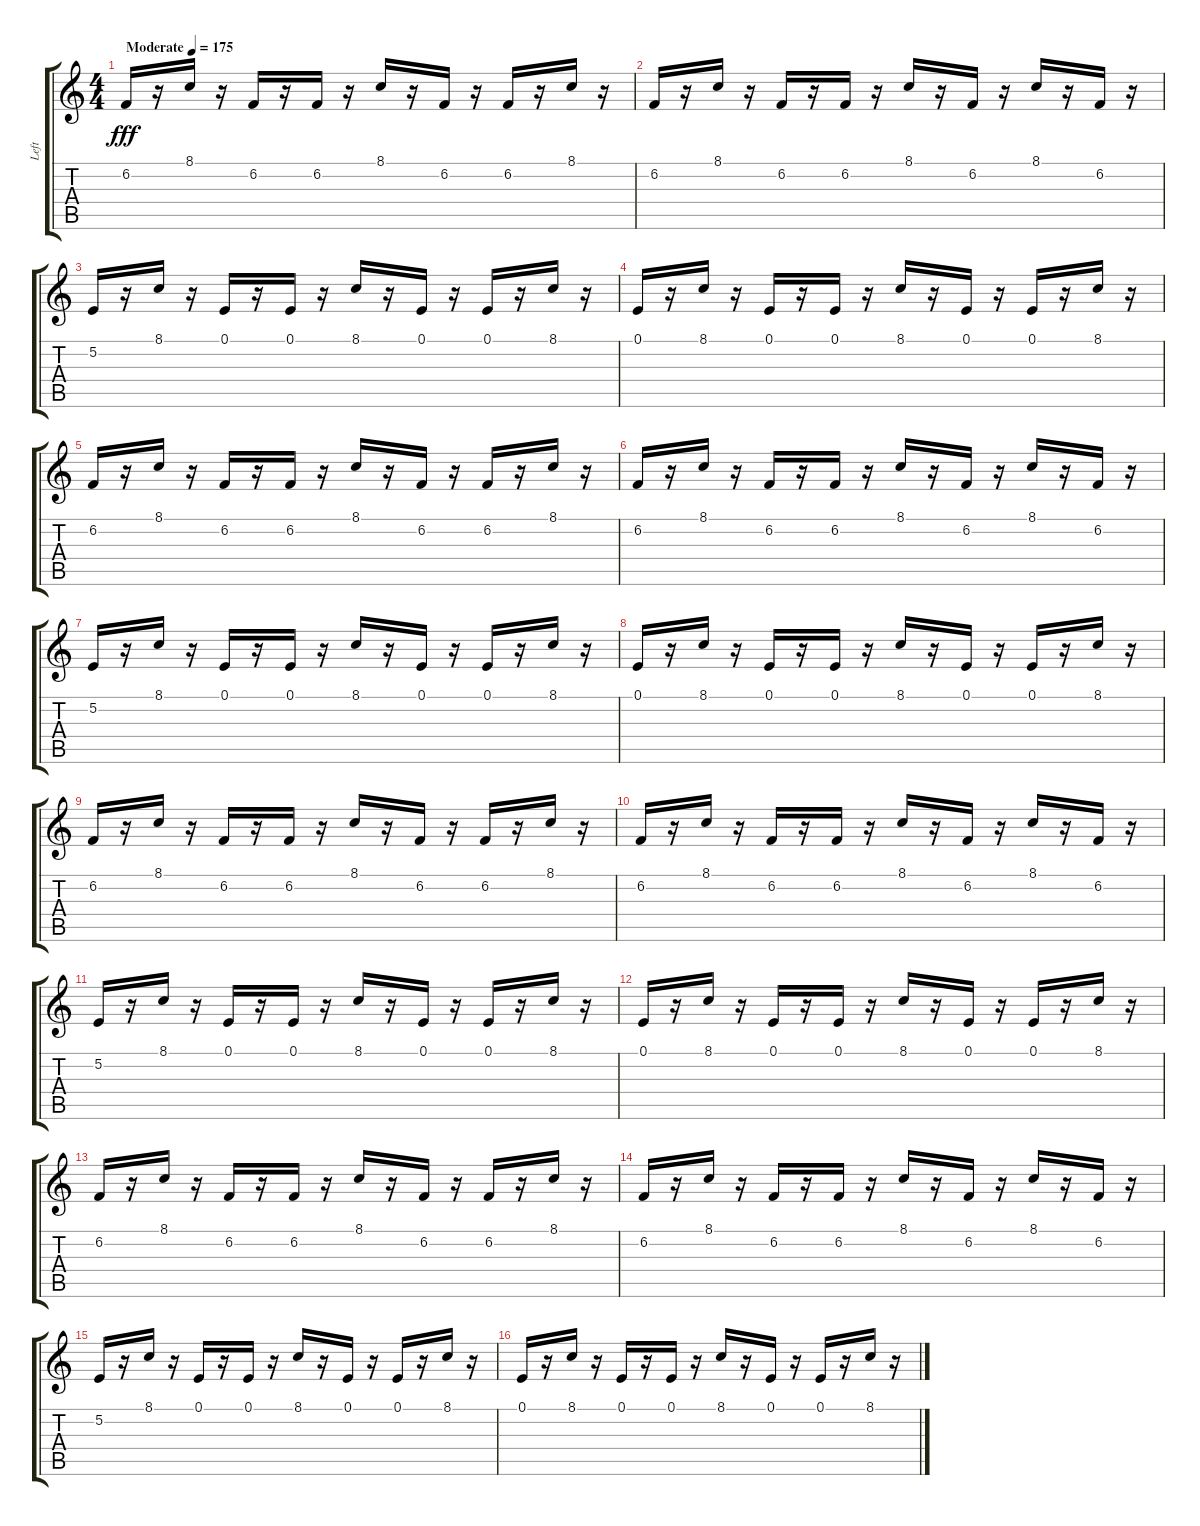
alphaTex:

\track ("Left" "Left") {instrument electricpiano1}
\staff {score tabs}
\tuning (E4 B3 G3 D3 A2 E2) {hide}
\ts (4 4)
\tempo (175 "Moderate")
\clef g2
\ks c
6.2.16{dy fff instrument electricpiano1} r.16 8.1.16{balance 0} r.16 6.2.16{balance 16} r.16 6.2.16{balance 0} r.16 8.1.16{balance 16} r.16 6.2.16{balance 0} r.16 6.2.16{balance 16} r.16 8.1.16{balance 0} r.16 |
6.2.16{balance 16} r.16 8.1.16{balance 0} r.16 6.2.16{balance 16} r.16 6.2.16{balance 0} r.16 8.1.16{balance 16} r.16 6.2.16{balance 0} r.16 8.1.16{balance 16} r.16 6.2.16{balance 0} r.16 |
5.2.16{balance 16} r.16 8.1.16{balance 0} r.16 0.1.16{balance 16} r.16 0.1.16{balance 0} r.16 8.1.16{balance 16} r.16 0.1.16{balance 0} r.16 0.1.16{balance 16} r.16 8.1.16{balance 0} r.16 |
0.1.16{balance 16} r.16 8.1.16{balance 0} r.16 0.1.16{balance 16} r.16 0.1.16{balance 0} r.16 8.1.16{balance 16} r.16 0.1.16{balance 0} r.16 0.1.16 r.16 8.1.16{balance 16} r.16 |
6.2.16{balance 0} r.16 8.1.16{balance 16} r.16 6.2.16{balance 0} r.16 6.2.16{balance 16} r.16 8.1.16{balance 0} r.16 6.2.16{balance 16} r.16 6.2.16{balance 0} r.16 8.1.16{balance 16} r.16 |
6.2.16{balance 0} r.16 8.1.16{balance 16} r.16 6.2.16{balance 0} r.16 6.2.16{balance 16} r.16 8.1.16{balance 0} r.16 6.2.16{balance 16} r.16 8.1.16{balance 0} r.16 6.2.16{balance 16} r.16 |
5.2.16{balance 0} r.16 8.1.16{balance 16} r.16 0.1.16{balance 0} r.16 0.1.16{balance 16} r.16 8.1.16{balance 0} r.16 0.1.16{balance 16} r.16 0.1.16{balance 0} r.16 8.1.16{balance 16} r.16 |
0.1.16{balance 0} r.16 8.1.16{balance 16} r.16 0.1.16{balance 0} r.16 0.1.16{balance 16} r.16 8.1.16{balance 0} r.16 0.1.16{balance 16} r.16 0.1.16 r.16 8.1.16{balance 0} r.16 |
6.2.16{balance 16} r.16 8.1.16{balance 0} r.16 6.2.16{balance 16} r.16 6.2.16{balance 0} r.16 8.1.16{balance 16} r.16 6.2.16{balance 0} r.16 6.2.16{balance 16} r.16 8.1.16{balance 0} r.16 |
6.2.16{balance 16} r.16 8.1.16{balance 0} r.16 6.2.16{balance 16} r.16 6.2.16{balance 0} r.16 8.1.16{balance 16} r.16 6.2.16{balance 0} r.16 8.1.16{balance 16} r.16 6.2.16{balance 0} r.16 |
5.2.16{balance 16} r.16 8.1.16{balance 0} r.16 0.1.16{balance 16} r.16 0.1.16{balance 0} r.16 8.1.16{balance 16} r.16 0.1.16{balance 0} r.16 0.1.16{balance 16} r.16 8.1.16{balance 0} r.16 |
0.1.16{balance 16} r.16 8.1.16{balance 0} r.16 0.1.16{balance 16} r.16 0.1.16{balance 0} r.16 8.1.16{balance 16} r.16 0.1.16{balance 0} r.16 0.1.16 r.16 8.1.16{balance 16} r.16 |
6.2.16{balance 0} r.16 8.1.16{balance 16} r.16 6.2.16{balance 0} r.16 6.2.16{balance 16} r.16 8.1.16{balance 0} r.16 6.2.16{balance 16} r.16 6.2.16{balance 0} r.16 8.1.16{balance 16} r.16 |
6.2.16{balance 0} r.16 8.1.16{balance 16} r.16 6.2.16{balance 0} r.16 6.2.16{balance 16} r.16 8.1.16{balance 0} r.16 6.2.16{balance 16} r.16 8.1.16{balance 0} r.16 6.2.16{balance 16} r.16 |
5.2.16{balance 0} r.16 8.1.16{balance 16} r.16 0.1.16{balance 0} r.16 0.1.16{balance 16} r.16 8.1.16{balance 0} r.16 0.1.16{balance 16} r.16 0.1.16{balance 0} r.16 8.1.16{balance 16} r.16 |
0.1.16{balance 0} r.16 8.1.16{balance 16} r.16 0.1.16{balance 0} r.16 0.1.16{balance 16} r.16 8.1.16{balance 0} r.16 0.1.16{balance 16} r.16 0.1.16 r.16 8.1.16{balance 0} r.16
